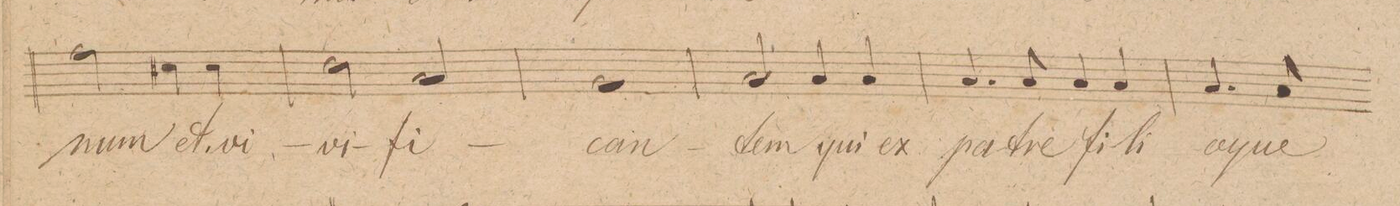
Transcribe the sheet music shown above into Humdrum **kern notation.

**kern	**text	**dynam
*I"Tenore.	*	*
*clefC4	*	*
*k[f#c#g#]	*	*
*met(c|)	*	*
*M2/2	*	*
2e\	-num	.
4B#X\	et	.
4B#\	vi-	.
=137	=137	=137
2c#\	-vi-	.
2G#/	fi-	.
=138	=138	=138
1F#	-can-	.
=139	=139	=139
2G#/	-tem	.
4G#/	qui	.
4G#/	ex	.
=140	=140	=140
4.G#/	pa-	.
8G#/	-tre	.
4G#/	fi-	.
4G#/	-li-	.
=141	=141	=141
4.G#/	-o	.
8G#/	que	.
*-	*-	*-
